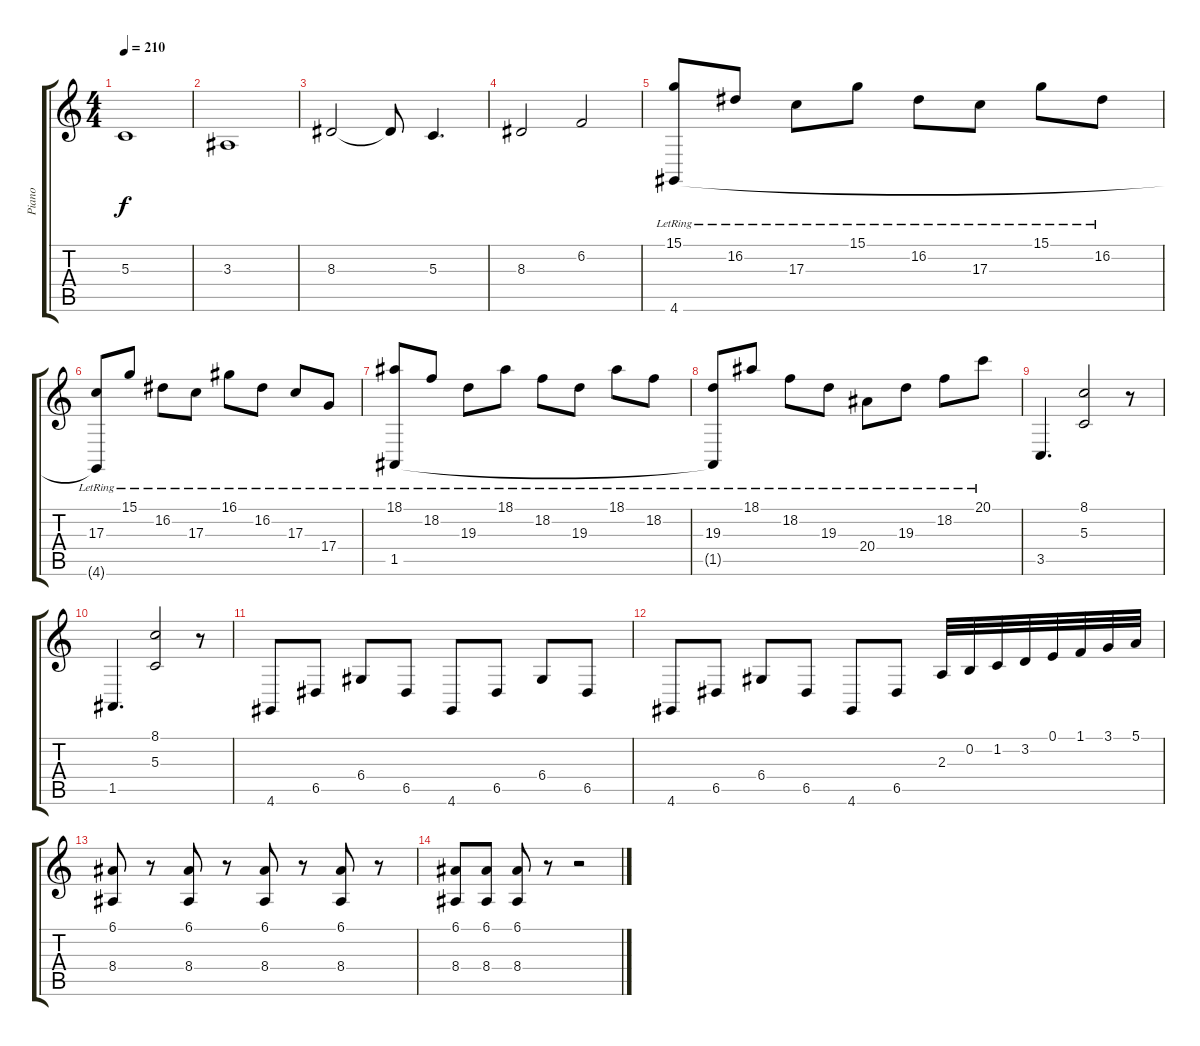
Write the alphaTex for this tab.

\track ("Piano" "Piano") {instrument electricgrandpiano}
\staff {score tabs}
\tuning (E4 B3 G3 D3 A2 E2) {hide}
\ts (4 4)
\tempo 210
\clef g2
\ks c
5.3.1{dy f} |
3.3.1 |
8.3.2 8.3{t}.8 5.3.4{d} |
8.3.2 6.2.2 |
(15.1{lr} 4.6{lr}).8 16.2{lr}.8 17.3{lr}.8 15.1{lr}.8 16.2{lr}.8 17.3{lr}.8 15.1{lr}.8 16.2{lr}.8 |
(17.3{lr} 4.6{t}).8 15.1{lr}.8 16.2{lr}.8 17.3{lr}.8 16.1{lr}.8 16.2{lr}.8 17.3{lr}.8 17.4{lr}.8 |
(18.1{lr} 1.5{lr}).8 18.2{lr}.8 19.3{lr}.8 18.1{lr}.8 18.2{lr}.8 19.3{lr}.8 18.1{lr}.8 18.2{lr}.8 |
(19.3{lr} 1.5{t}).8 18.1{lr}.8 18.2{lr}.8 19.3{lr}.8 20.4{lr}.8 19.3{lr}.8 18.2{lr}.8 20.1{lr}.8 |
3.5.4{d} (8.1 5.3).2 r.8 |
1.5.4{d} (8.1 5.3).2 r.8 |
4.6.8 6.5.8 6.4.8 6.5.8 4.6.8 6.5.8 6.4.8 6.5.8 |
4.6.8 6.5.8 6.4.8 6.5.8 4.6.8 6.5.8 2.3.32 0.2.32 1.2.32 3.2.32 0.1.32 1.1.32 3.1.32 5.1.32 |
(6.1 8.4).8 r.8 (6.1 8.4).8 r.8 (6.1 8.4).8 r.8 (6.1 8.4).8 r.8 |
(6.1 8.4).8 (6.1 8.4).8 (6.1 8.4).8 r.8 r.2
